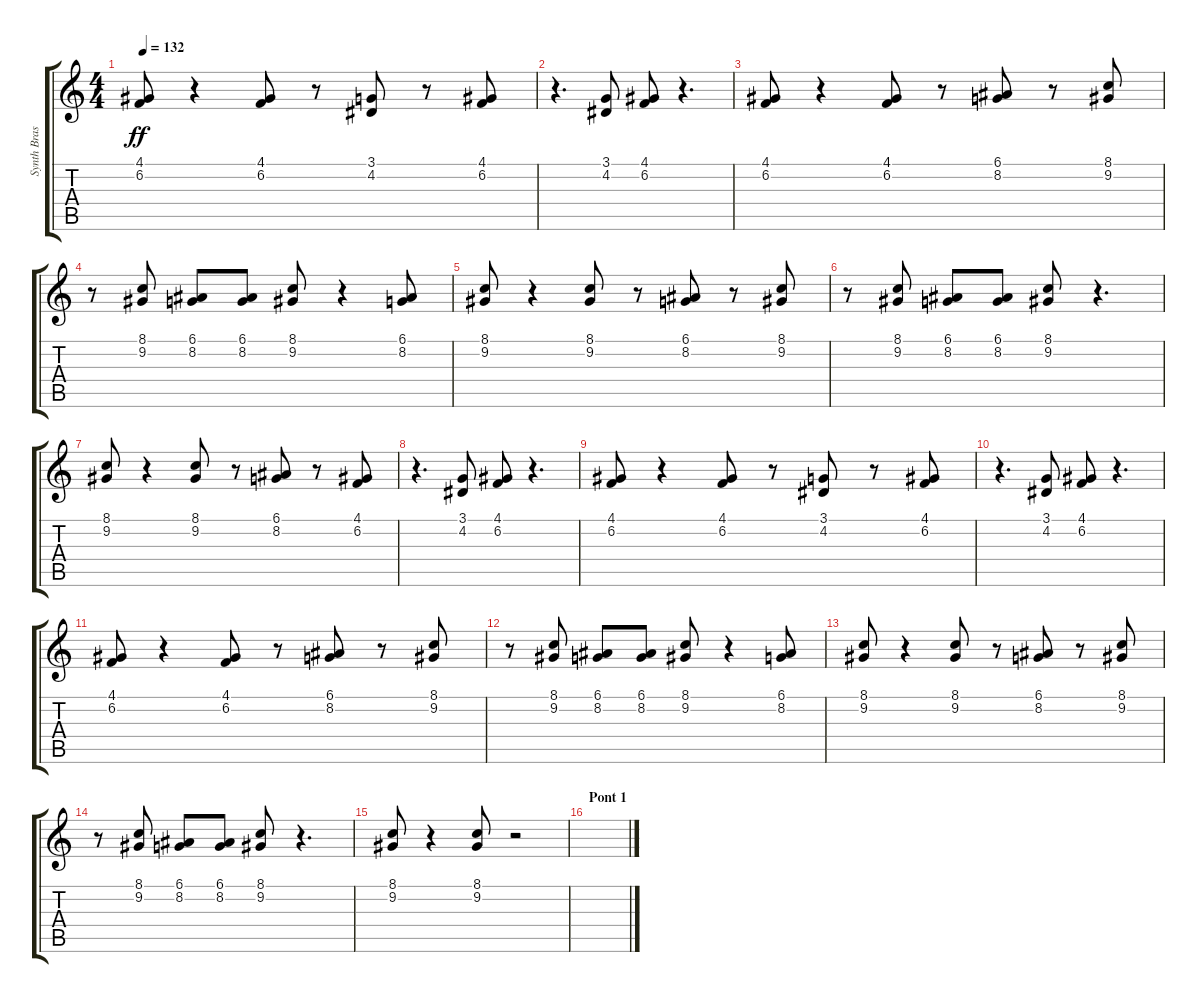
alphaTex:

\track ("Synth Brass" "Synth Bras") {instrument synthbrass1}
\staff {score tabs}
\tuning (E4 B3 G3 D3 A2 E2) {hide}
\ts (4 4)
\tempo 132
\clef g2
\ks c
(4.1 6.2).8{dy ff} r.4 (4.1 6.2).8 r.8 (3.1 4.2).8 r.8 (4.1 6.2).8 |
r.4{d} (3.1 4.2).8 (4.1 6.2).8 r.4{d} |
(4.1 6.2).8 r.4 (4.1 6.2).8 r.8 (6.1 8.2).8 r.8 (8.1 9.2).8 |
r.8 (8.1 9.2).8 (6.1 8.2).8 (6.1 8.2).8 (8.1 9.2).8 r.4 (6.1 8.2).8 |
(8.1 9.2).8 r.4 (8.1 9.2).8 r.8 (6.1 8.2).8 r.8 (8.1 9.2).8 |
r.8 (8.1 9.2).8 (6.1 8.2).8 (6.1 8.2).8 (8.1 9.2).8 r.4{d} |
(8.1 9.2).8 r.4 (8.1 9.2).8 r.8 (6.1 8.2).8 r.8 (4.1 6.2).8 |
r.4{d} (3.1 4.2).8 (4.1 6.2).8 r.4{d} |
(4.1 6.2).8 r.4 (4.1 6.2).8 r.8 (3.1 4.2).8 r.8 (4.1 6.2).8 |
r.4{d} (3.1 4.2).8 (4.1 6.2).8 r.4{d} |
(4.1 6.2).8 r.4 (4.1 6.2).8 r.8 (6.1 8.2).8 r.8 (8.1 9.2).8 |
r.8 (8.1 9.2).8 (6.1 8.2).8 (6.1 8.2).8 (8.1 9.2).8 r.4 (6.1 8.2).8 |
(8.1 9.2).8 r.4 (8.1 9.2).8 r.8 (6.1 8.2).8 r.8 (8.1 9.2).8 |
r.8 (8.1 9.2).8 (6.1 8.2).8 (6.1 8.2).8 (8.1 9.2).8 r.4{d} |
(8.1 9.2).8 r.4 (8.1 9.2).8 r.2 |
\section ("" "Pont 1")
